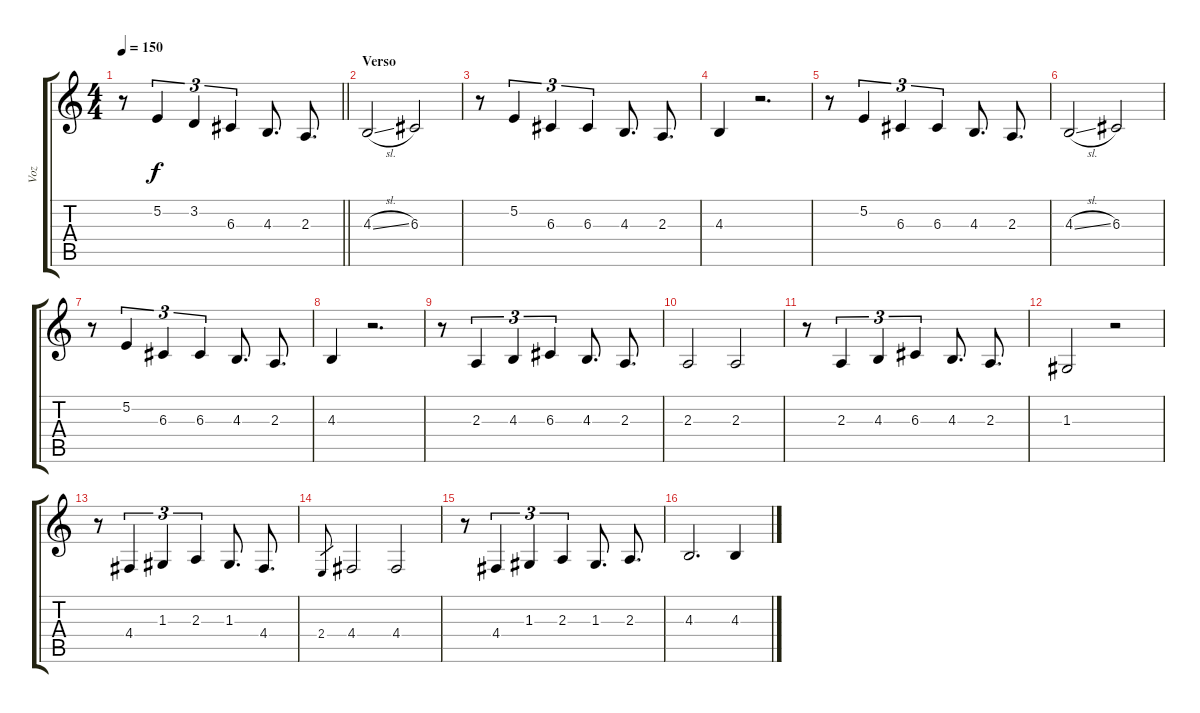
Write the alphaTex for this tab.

\track ("Voz" "Voz") {instrument tenorsax}
\staff {score tabs}
\tuning (E4 B3 G3 D3 A2 E2) {hide}
\ts (4 4)
\tempo 150
\clef g2
\barLineRight lightlight
\ks c
r.8{dy f} 5.2.4{tu (3 2)} 3.2.4{tu (3 2)} 6.3.4{tu (3 2)} 4.3.8{d} 2.3.8{d} |
\section ("" "Verso")
4.3{sl}.2 6.3.2 |
r.8 5.2.4{tu (3 2)} 6.3.4{tu (3 2)} 6.3.4{tu (3 2)} 4.3.8{d} 2.3.8{d} |
4.3.4 r.2{d} |
r.8 5.2.4{tu (3 2)} 6.3.4{tu (3 2)} 6.3.4{tu (3 2)} 4.3.8{d} 2.3.8{d} |
4.3{sl}.2 6.3.2 |
r.8 5.2.4{tu (3 2)} 6.3.4{tu (3 2)} 6.3.4{tu (3 2)} 4.3.8{d} 2.3.8{d} |
4.3.4 r.2{d} |
r.8 2.3.4{tu (3 2)} 4.3.4{tu (3 2)} 6.3.4{tu (3 2)} 4.3.8{d} 2.3.8{d} |
2.3.2 2.3.2 |
r.8 2.3.4{tu (3 2)} 4.3.4{tu (3 2)} 6.3.4{tu (3 2)} 4.3.8{d} 2.3.8{d} |
1.3.2 r.2 |
r.8 4.4.4{tu (3 2)} 1.3.4{tu (3 2)} 2.3.4{tu (3 2)} 1.3.8{d} 4.4.8{d} |
2.4.8{gr} 4.4.2 4.4.2 |
r.8 4.4.4{tu (3 2)} 1.3.4{tu (3 2)} 2.3.4{tu (3 2)} 1.3.8{d} 2.3.8{d} |
4.3.2{d} 4.3.4
